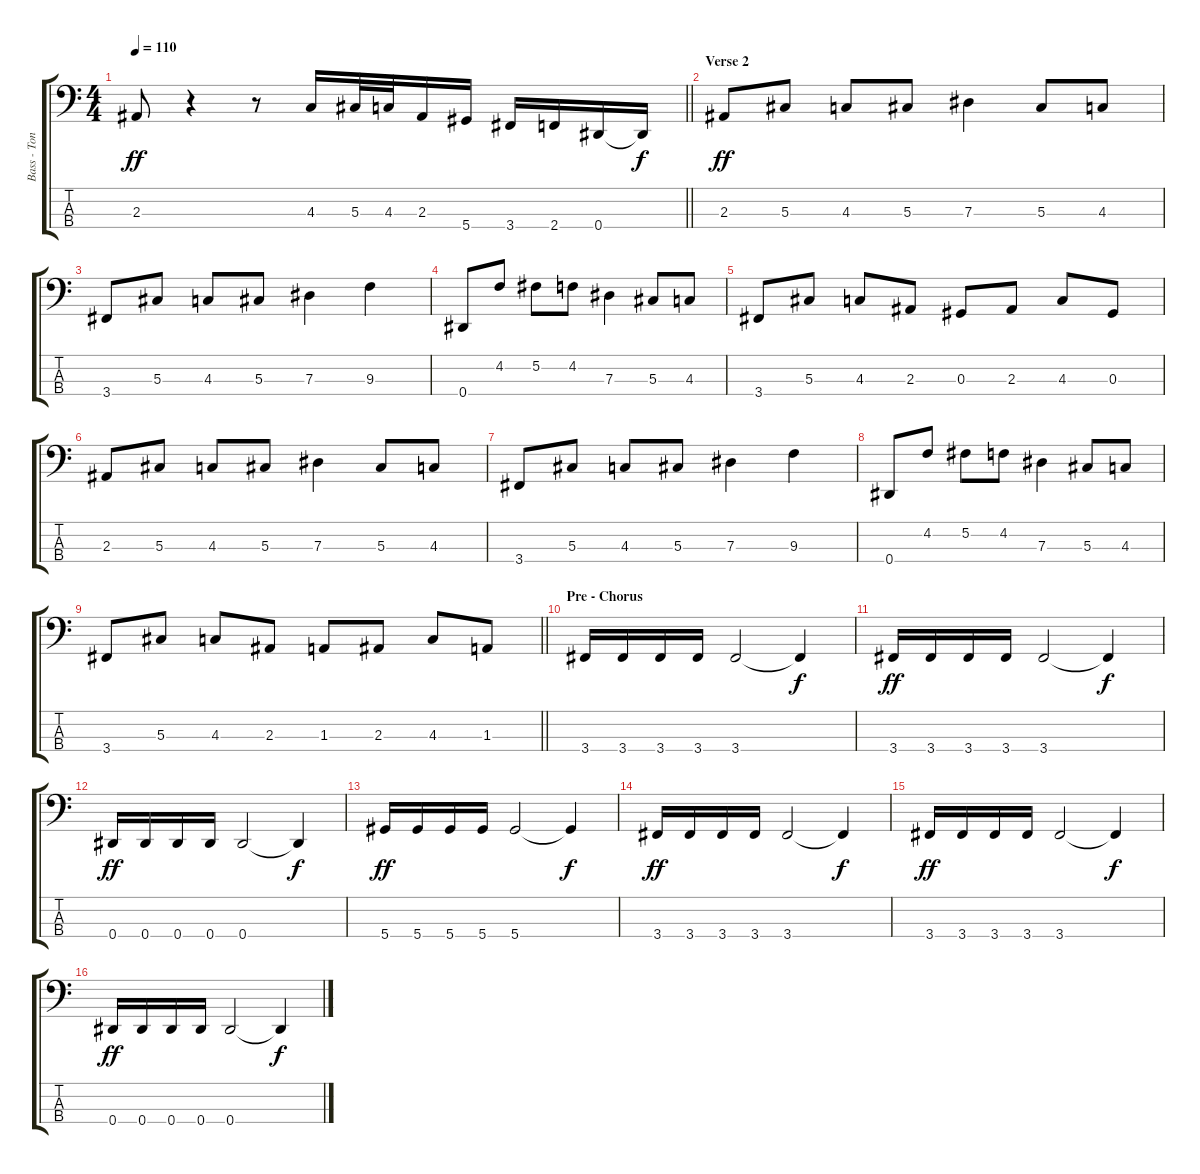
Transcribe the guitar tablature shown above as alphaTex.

\track ("Bass - Toni" "Bass - Ton") {instrument electricbasspick}
\staff {score tabs}
\tuning (Gb2 Db2 Ab1 Eb1) {hide}
\ts (4 4)
\tempo 110
\clef f4
\barLineRight lightlight
\ks c
2.3.8{dy ff} r.4 r.8 4.3.16 5.3.32 4.3.32 2.3.16 5.4.16 3.4.16 2.4.16 0.4.16 0.4{t}.16{dy f} |
\section ("" "Verse 2")
2.3.8{dy ff} 5.3.8 4.3.8 5.3.8 7.3.4 5.3.8 4.3.8 |
3.4.8 5.3.8 4.3.8 5.3.8 7.3.4 9.3.4 |
0.4.8 4.2.8 5.2.8 4.2.8 7.3.4 5.3.8 4.3.8 |
3.4.8 5.3.8 4.3.8 2.3.8 0.3.8 2.3.8 4.3.8 0.3.8 |
2.3.8 5.3.8 4.3.8 5.3.8 7.3.4 5.3.8 4.3.8 |
3.4.8 5.3.8 4.3.8 5.3.8 7.3.4 9.3.4 |
0.4.8 4.2.8 5.2.8 4.2.8 7.3.4 5.3.8 4.3.8 |
\barLineRight lightlight
3.4.8 5.3.8 4.3.8 2.3.8 1.3.8 2.3.8 4.3.8 1.3.8 |
\section ("" "Pre - Chorus")
3.4.16 3.4.16 3.4.16 3.4.16 3.4.2 3.4{t}.4{dy f} |
3.4.16{dy ff} 3.4.16 3.4.16 3.4.16 3.4.2 3.4{t}.4{dy f} |
0.4.16{dy ff} 0.4.16 0.4.16 0.4.16 0.4.2 0.4{t}.4{dy f} |
5.4.16{dy ff} 5.4.16 5.4.16 5.4.16 5.4.2 5.4{t}.4{dy f} |
3.4.16{dy ff} 3.4.16 3.4.16 3.4.16 3.4.2 3.4{t}.4{dy f} |
3.4.16{dy ff} 3.4.16 3.4.16 3.4.16 3.4.2 3.4{t}.4{dy f} |
0.4.16{dy ff} 0.4.16 0.4.16 0.4.16 0.4.2 0.4{t}.4{dy f}
